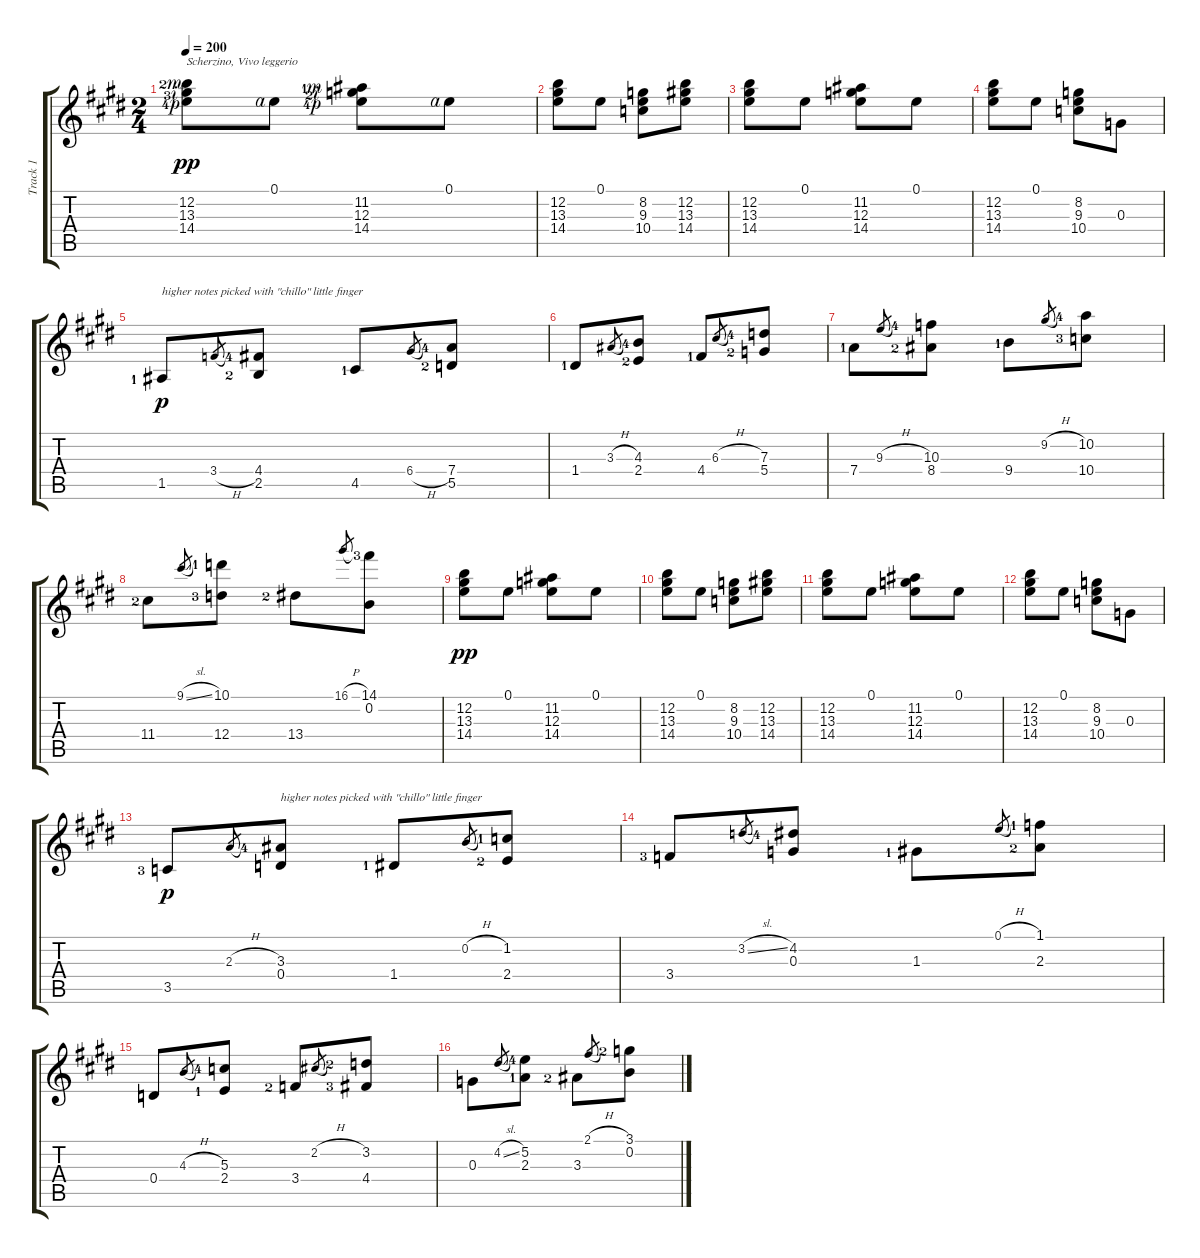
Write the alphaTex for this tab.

\track ("Track 1" "Track 1") {instrument acousticguitarnylon}
\staff {score tabs}
\tuning (E4 B3 G3 D3 A2 E2) {hide}
\ts (2 4)
\tempo 200
\clef g2
\ks e
(12.2{lf 3 rf 3} 13.3{lf 4 rf 2} 14.4{lf 5 rf 1}).8{txt "Scherzino, Vivo leggerio" dy pp instrument acousticguitarnylon} 0.1{rf 4}.8 (11.2{lf 2 rf 3} 12.3{lf 3 rf 2} 14.4{lf 5 rf 1}).8 0.1{rf 4}.8 |
(12.2 13.3 14.4).8 0.1.8 (8.2 9.3 10.4).8 (12.2 13.3 14.4).8 |
(12.2 13.3 14.4).8 0.1.8 (11.2 12.3 14.4).8 0.1.8 |
(12.2 13.3 14.4).8 0.1.8 (8.2 9.3 10.4).8 0.3.8 |
1.5{lf 2}.8{txt "higher notes picked with \"chillo\" little finger" dy p} 3.4{h}.8{gr} (4.4{lf 5} 2.5{lf 3}).8 4.5{lf 2}.8 6.4{h}.8{gr} (7.4{lf 5} 5.5{lf 3}).8 |
1.4{lf 2}.8 3.3{h}.8{gr} (4.3{lf 5} 2.4{lf 3}).8 4.4{lf 2}.8 6.3{h}.8{gr} (7.3{lf 5} 5.4{lf 3}).8 |
7.4{lf 2}.8 9.3{h}.8{gr} (10.3{lf 5} 8.4{lf 3}).8 9.4{lf 2}.8 9.2{h}.8{gr} (10.2{lf 5} 10.4{lf 4}).8 |
11.4{lf 3}.8 9.1{sl}.8{gr} (10.1{lf 2} 12.4{lf 4}).8 13.4{lf 3}.8 16.1{h}.8{gr} (14.1{lf 4} 0.2).8 |
(12.2 13.3 14.4).8{dy pp} 0.1.8 (11.2 12.3 14.4).8 0.1.8 |
(12.2 13.3 14.4).8 0.1.8 (8.2 9.3 10.4).8 (12.2 13.3 14.4).8 |
(12.2 13.3 14.4).8 0.1.8 (11.2 12.3 14.4).8 0.1.8 |
(12.2 13.3 14.4).8 0.1.8 (8.2 9.3 10.4).8 0.3.8 |
3.5{lf 4}.8{dy p} 2.3{h}.8{gr} (3.3{lf 5} 0.4).8{txt "higher notes picked with \"chillo\" little finger"} 1.4{lf 2}.8 0.2{h}.8{gr} (1.2{lf 2} 2.4{lf 3}).8 |
3.4{lf 4}.8 3.2{sl}.8{gr} (4.2{lf 5} 0.3).8 1.3{lf 2}.8 0.1{h}.8{gr} (1.1{lf 2} 2.3{lf 3}).8 |
0.4.8 4.3{h}.8{gr} (5.3{lf 5} 2.4{lf 2}).8 3.4{lf 3}.8 2.2{h}.8{gr} (3.2{lf 3} 4.4{lf 4}).8 |
0.3.8 4.2{sl}.8{gr} (5.2{lf 5} 2.3{lf 2}).8 3.3{lf 3}.8 2.1{h}.8{gr} (3.1{lf 3} 0.2).8
